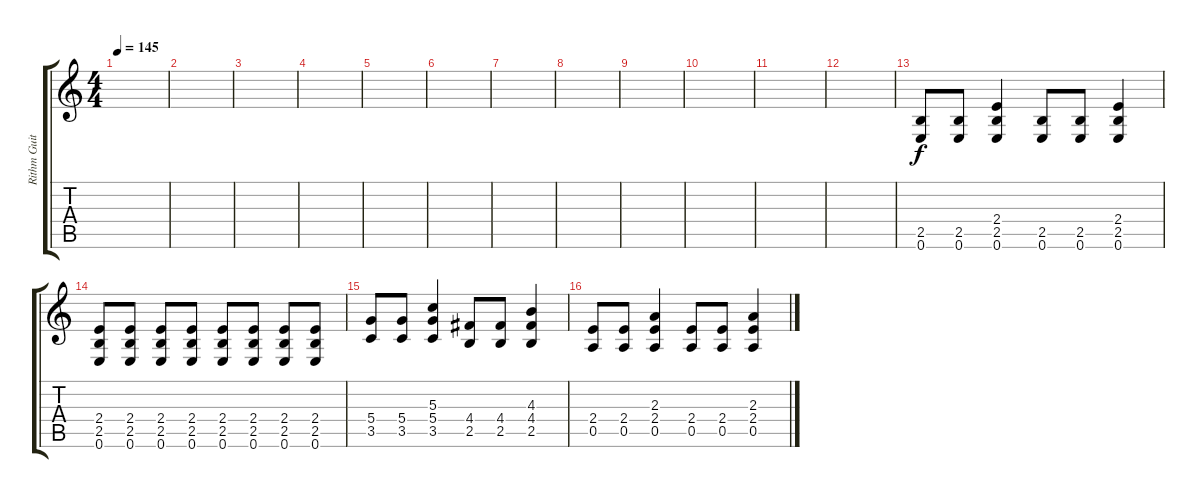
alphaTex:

\track ("Rithm Guitar" "Rithm Guit") {instrument overdrivenguitar}
\staff {score tabs}
\tuning (E4 B3 G3 D3 A2 E2) {hide}
\ts (4 4)
\tempo 145
\clef g2
\ks c
|
|
|
|
|
|
|
|
|
|
|
|
(2.5 0.6).8 (2.5 0.6).8 (2.4 2.5 0.6).4 (2.5 0.6).8 (2.5 0.6).8 (2.4 2.5 0.6).4 |
(2.4 2.5 0.6).8 (2.4 2.5 0.6).8 (2.4 2.5 0.6).8 (2.4 2.5 0.6).8 (2.4 2.5 0.6).8 (2.4 2.5 0.6).8 (2.4 2.5 0.6).8 (2.4 2.5 0.6).8 |
(5.4 3.5).8 (5.4 3.5).8 (5.3 5.4 3.5).4 (4.4 2.5).8 (4.4 2.5).8 (4.3 4.4 2.5).4 |
(2.4 0.5).8 (2.4 0.5).8 (2.3 2.4 0.5).4 (2.4 0.5).8 (2.4 0.5).8 (2.3 2.4 0.5).4
